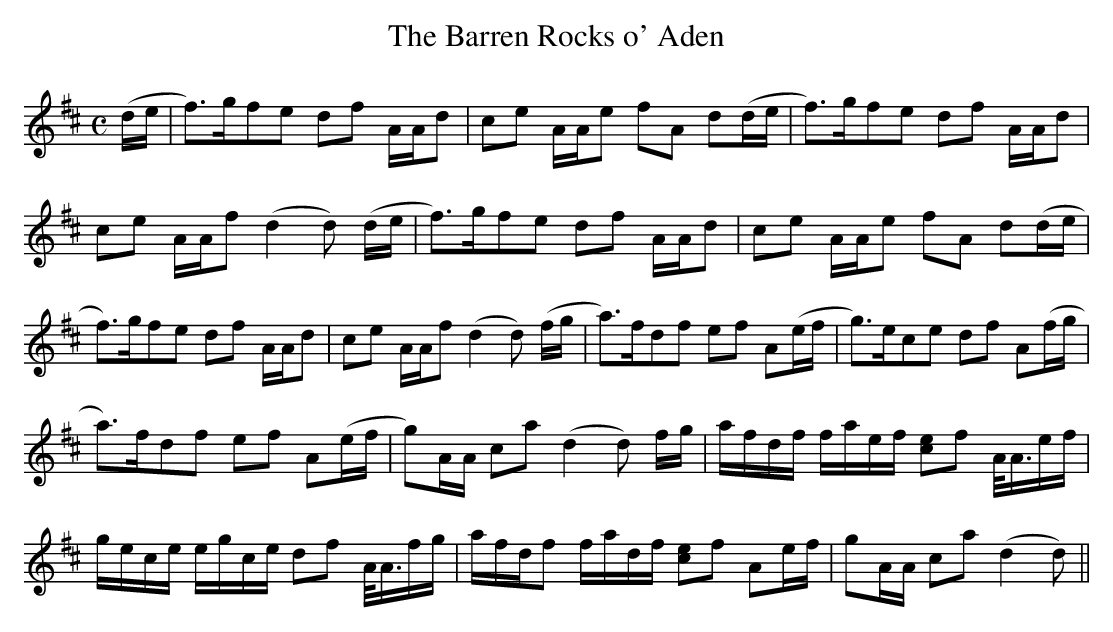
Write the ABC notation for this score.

X:1
T:Barren Rocks o' Aden, The
M:C
L:1/8
K:D
(d/e/|f>)gfe df A/A/d|ce A/A/e fA d(d/e/|f>)gfe df A/A/d|
ce A/A/f (d2d) (d/e/|f>)gfe df A/A/d|ce A/A/e fA d(d/e/|
f>)gfe df A/A/d|ce A/A/f (d2d) (f/g/|a>)fdf ef A(e/f/|g>)ece df A(f/g/|
a>)fdf ef A(e/f/|g)A/A/ ca (d2d) f/g/|a/f/d/f/ f/a/e/f/ [ce]f A/<A/e/f/|
g/e/c/e/ e/g/c/e/ df A/<A/f/g/|a/f/d/f f/a/d/f/ [ce]f Ae/f/|gA/A/ ca (d2d)||
